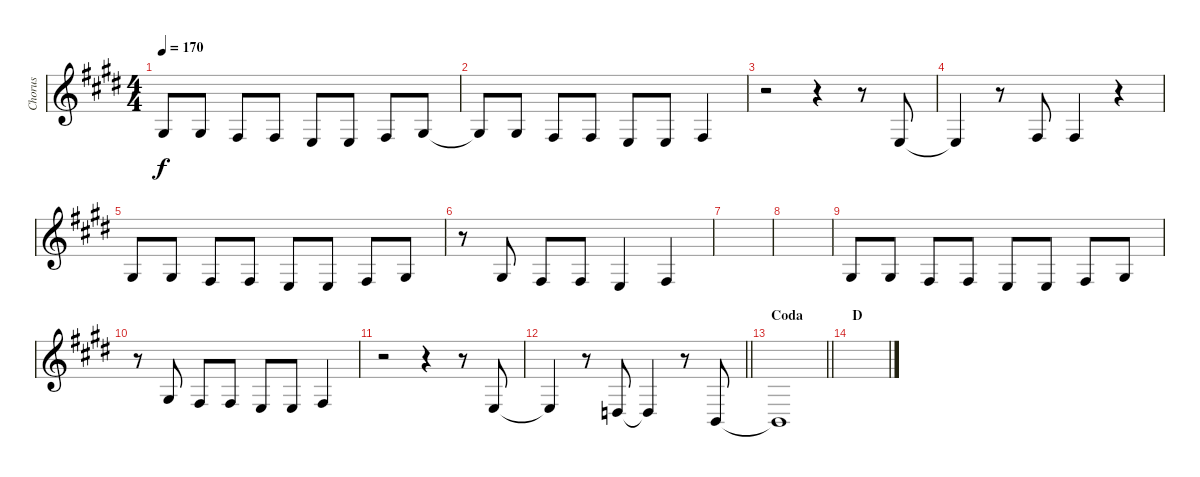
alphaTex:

\track ("Chorus" "Chorus") {mute instrument violin}
\staff {score}
\tuning (E4 B3 G3 D3 A2 E2) {hide}
\ts (4 4)
\tempo 170
\clef g2
\ks e
1.3.8{dy f} 1.3.8 4.4.8 4.4.8 2.4.8 2.4.8 4.4.8 1.3.8 |
1.3{t}.8 1.3.8 4.4.8 4.4.8 2.4.8 2.4.8 4.4.4 |
r.2 r.4 r.8 2.4.8 |
2.4{t}.4 r.8 4.4.8 4.4.4 r.4 |
1.3.8 1.3.8 4.4.8 4.4.8 2.4.8 2.4.8 4.4.8 1.3.8 |
r.8 1.3.8 4.4.8 4.4.8 2.4.4 4.4.4 |
|
|
1.3.8 1.3.8 4.4.8 4.4.8 2.4.8 2.4.8 4.4.8 1.3.8 |
r.8 1.3.8 4.4.8 4.4.8 2.4.8 2.4.8 4.4.4 |
r.2 r.4 r.8 2.4.8 |
\barLineRight lightlight
2.4{t}.4 r.8 0.4.8 0.4{t}.4 r.8 2.5.8 |
\section ("" "Coda")
\barLineRight lightlight
2.5{t}.1 |
\section ("" "D")
